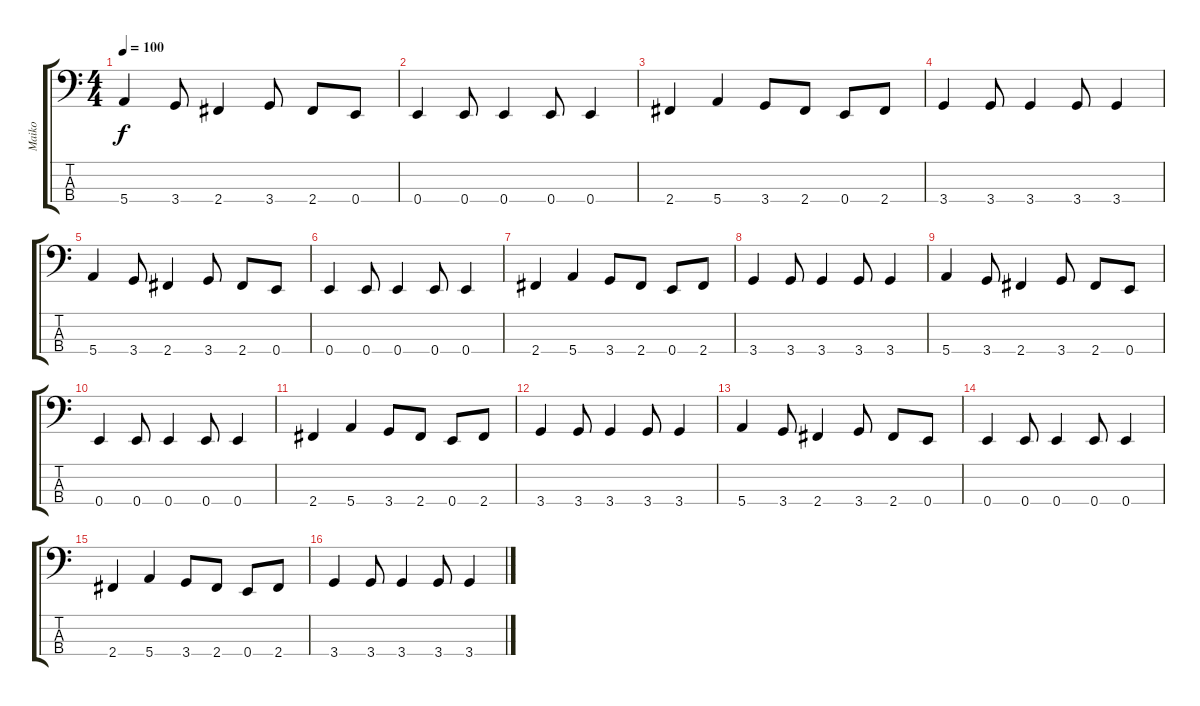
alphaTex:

\track ("Maiko" "Maiko") {instrument electricbassfinger}
\staff {score tabs}
\tuning (G2 D2 A1 E1) {hide}
\ts (4 4)
\tempo 100
\clef f4
\ks c
5.4.4{dy f} 3.4.8 2.4.4 3.4.8 2.4.8 0.4.8 |
0.4.4 0.4.8 0.4.4 0.4.8 0.4.4 |
2.4.4 5.4.4 3.4.8 2.4.8 0.4.8 2.4.8 |
3.4.4 3.4.8 3.4.4 3.4.8 3.4.4 |
5.4.4 3.4.8 2.4.4 3.4.8 2.4.8 0.4.8 |
0.4.4 0.4.8 0.4.4 0.4.8 0.4.4 |
2.4.4 5.4.4 3.4.8 2.4.8 0.4.8 2.4.8 |
3.4.4 3.4.8 3.4.4 3.4.8 3.4.4 |
5.4.4 3.4.8 2.4.4 3.4.8 2.4.8 0.4.8 |
0.4.4 0.4.8 0.4.4 0.4.8 0.4.4 |
2.4.4 5.4.4 3.4.8 2.4.8 0.4.8 2.4.8 |
3.4.4 3.4.8 3.4.4 3.4.8 3.4.4 |
5.4.4 3.4.8 2.4.4 3.4.8 2.4.8 0.4.8 |
0.4.4 0.4.8 0.4.4 0.4.8 0.4.4 |
2.4.4 5.4.4 3.4.8 2.4.8 0.4.8 2.4.8 |
3.4.4 3.4.8 3.4.4 3.4.8 3.4.4
